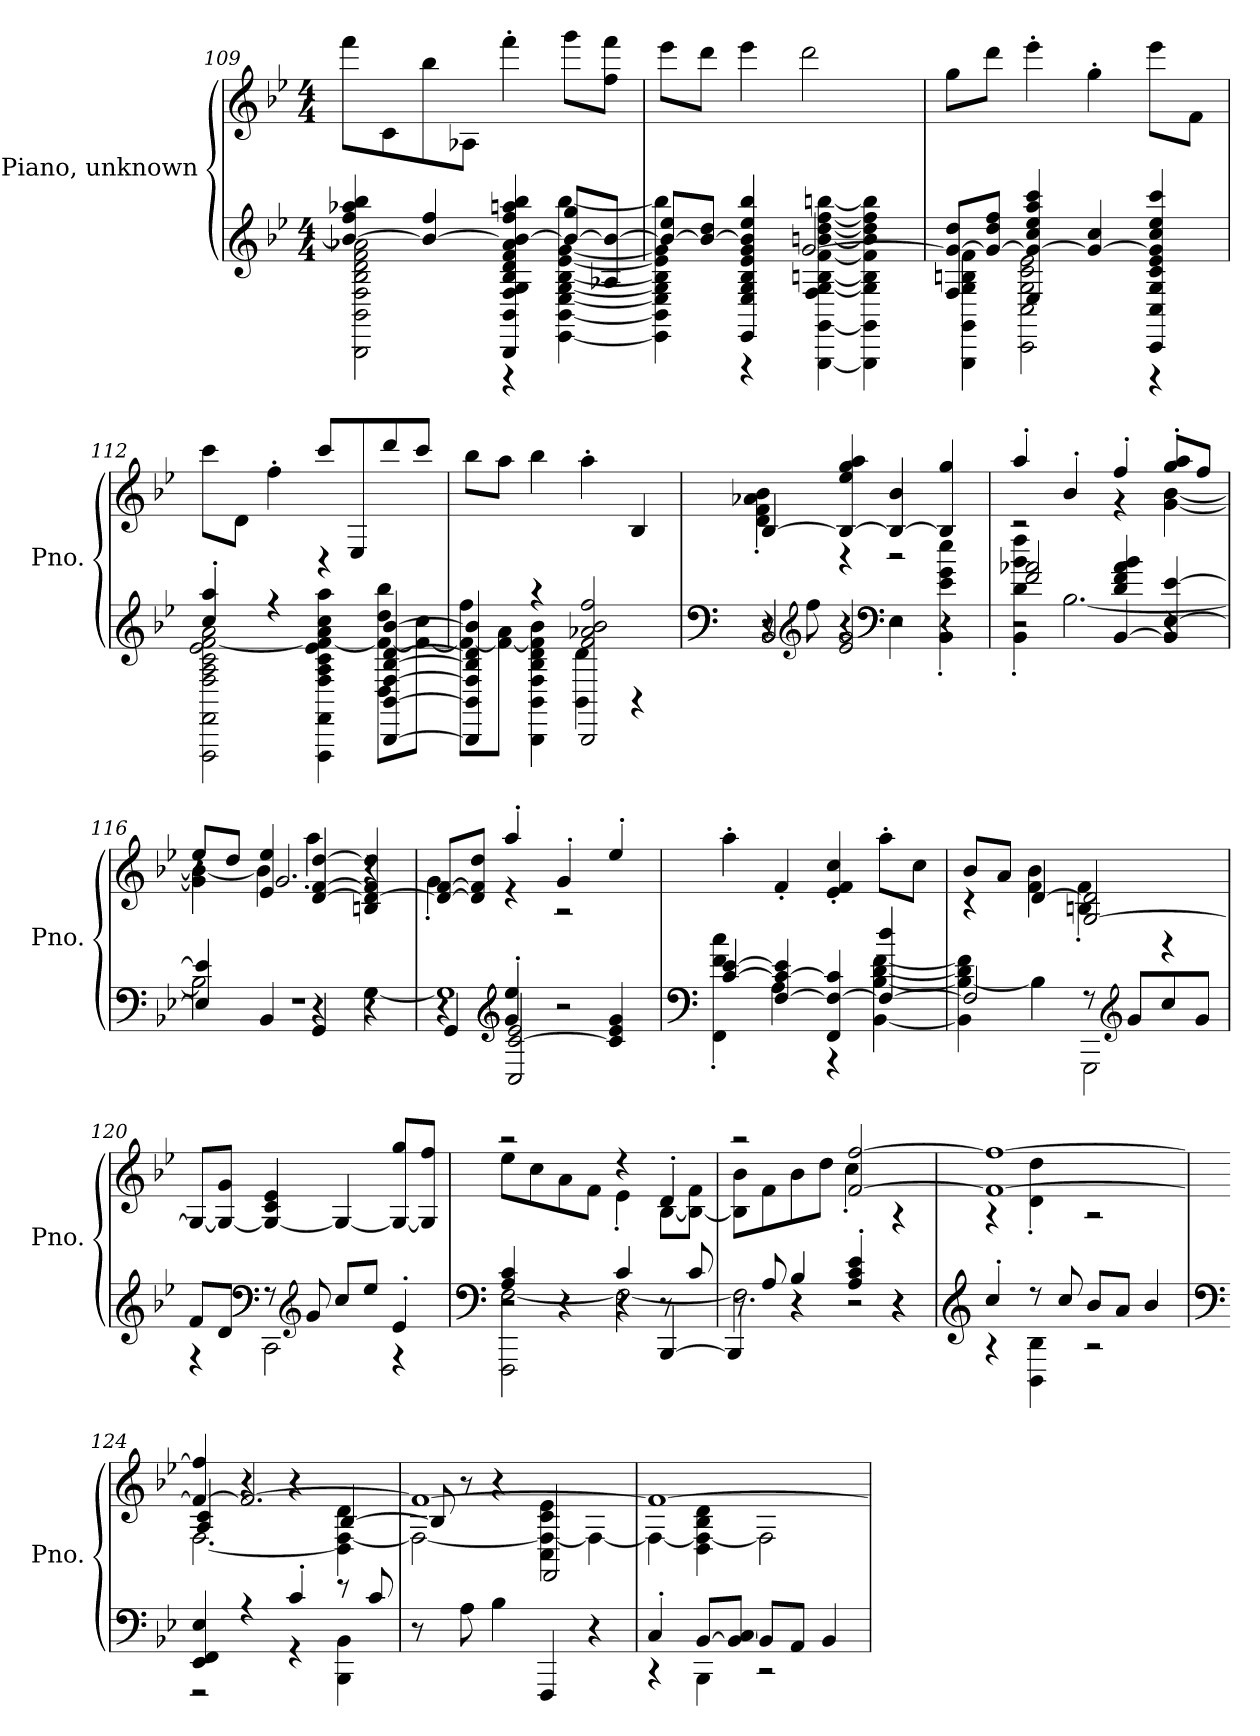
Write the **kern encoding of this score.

**kern	**kern
*part1	*part1
*staff2	*staff1
*I"Piano, unknown	*
*I'Pno.	*
!!LO:LB:g=z
*clefG2	*clefG2
*k[b-e-]	*k[b-e-]
*M4/4	*M4/4
=109	=109
*^	*
4b-/_ 4ff/ 4aa-X/ 4bb-/	2BBB-\ 2BB-\ 2F\ 2B-\ 2d\ 2f\ 2a-X\	8fff\L
.	.	8c\
4b-/_ 4ff/	.	8bb-\
.	.	8A-X\J
4BBB-/ 4BB-/ 4F/ 4G/ 4B-/ 4d/ 4f/ 4a-/ 4b-/_ 4ff/ 4aan/ 4bb-/	4r	4fff'\
8b-/_ 8gg/L	[4EE-\ [4BB-\ [4E-\ [4G\ [4B-\ [4e-\ [4g\ [4bb-\	8ggg\L
8A-X/ 8b-/_J	.	8ff\ 8fff\J
=110	=110	=110
8b-/_ 8ee-/L	4EE-\] 4BB-\] 4E-\] 4G\] 4B-\] 4e-\] 4g\] 4bb-\]	8eee-\L
8b-/_ 8dd/J	.	8ddd\J
4EE-/ 4E-/ 4G/ 4B-/ 4e-/ 4g/ 4b-/] 4ee-/ 4bb-/	4r	4eee-\
[2g/	[4GGG\ [4GG\ 4F\ [4G\ [4Bn\ [4f\ [4bn\ [4dd\ [4ff\ [4bbn\	2ddd\
.	4GGG\] 4GG\] 4G\] 4B\] 4f\] 4b\] 4dd\] 4ff\] 4bb\]	.
=111	=111	=111
8F/ 8g/_ 8dd/L	4GGG\ 4GG\ 4G\ 4Bn\ 4f\	8gg\L
8g/_ 8dd/ 8ff/J	.	8ddd\J
4E-/ 4g/_ 4cc/ 4ee-/ 4aa/ 4ccc/	2CC\ 2C\ 2G\ 2c\ 2e-\	4eee-'\
4g/_ 4cc/	.	4gg'\
4CC/ 4C/ 4G/ 4c/ 4e-/ 4g/] 4cc/ 4ee-/ 4ccc/	4r	8eee-\L
.	.	8f\J
=112	=112	=112
4cc/' 4aa/'	2FFF\ 2FF\ 2F\ 2A\ 2c\ 2e-\ [2f\ 2a\	8ccc\L
.	.	8d\J
4r	.	4ff'\
4r	4FFF\ 4FF\ 4F\ 4A\ 4c\ 4e-\ 4f\_ 4a\ 4cc\ 4aa\	8ccc/L
.	.	8E-/
[4BBB-/ [4BB-/ [4F/ [4B-/ [4d/ [4b-/	8D\ 8f\_ 8dd\ 8bb-\L	8ddd/
.	8f\_ 8cc\J	8ccc/J
!!LO:PB:g=z
=113	=113	=113
4BBB-/] 4BB-/] 4F/] 4B-/] 4d/] 4b-/]	8f\_ 8ff\L	8bb-\L
.	8f\_ 8a\J	8aa\J
4r	4BBB-\ 4BB-\ 4F\ 4B-\ 4d\ 4f\] 4b-\	4bb-\
2BBB-/ 2f/ 2a-X/ 2b-/ 2ff/	4BB-\ 4d\	4aa'\
.	4r	4B-/
*v	*v	*
=114	=114
*clefF4	*
*^	*^
*	*^	*	*
4r	8r	2BB-/	[4B-/	4d\' 4f\' 4a-X\' 4b-\'
*clefG2	*	*	*	*
.	8ff\	.	.	.
2e-/ 2g/	4r	.	4B-/_ 4ee-/ 4gg/ 4aa/	4r
*clefF4	*	*	*	*
.	4E-\	2r	4B-/_ 4b-/	2r
4r	4BB-\' 4e-\' 4g\' 4ee-\'	.	4B-/] 4gg/	.
=115	=115	=115	=115	=115
2r	4BB-\' 4d\' 4b-\' 4ff\'	2f/ 2a-X/	4aa'/	2r
.	[2.B-\	.	4b-'/	.
4d/ 4f/ 4a-/ 4b-/	.	[4BB-/	4ff'/	4r
4r	.	4BB-/] [4E-/ [4e-/	8gg/' 8aa/'L	[4g\ [4b-\
.	.	.	8ff/J	.
=116	=116	=116	=116	=116
*	*	*	*	*^
1r	2B-\]	4E-/] 4e-/]	8ee-/L	4g\] 4b-\_	4r
.	.	.	8dd/J	.	.
.	.	4BB-/	4e-/ 4ee-/	4b-\]	2.g/
.	4r	4GG/	[4d/ [4f/ [4dd/	4aa'\	.
.	[4G\	4r	4Bn/ 4d/_ 4f/] 4dd/]	4r	.
*	*	*	*	*v	*v
!!LO:LB:g=z
=117	=117	=117	=117	=117
4r	1G]	4GG/	8d/_ [8f/L	4g'\
.	.	.	8d/] 8f/] 8dd/J	.
*clefG2	*	*	*	*
4g/' 4ee-/'	.	2C/ [2c/ 2e-/	4aa'/	4r
2r	.	.	4g'/	2r
.	.	4c/] 4e-/ 4g/	4ee-'/	.
*v	*v	*v	*	*
*	*v	*v
=118	=118
*clefF4	*
*^	*
[4c/ [4e-/	4FF\' 4f\' 4cc\'	4aa'\
[4F/ 4c/_ 4e-/]	4A\	4f'/
4FF/ 4F/_ 4c/]	4r	4e-/' 4f/' 4cc/'
4F/_ 4dd/	[4BB-\ [4B-\ [4d\ [4f\	8aa'\L
.	.	8cc\J
=119	=119	=119
*	*	*^
2F/]	4BB-\] 4B-\_ 4d\] 4f\]	8b-/L	4r
.	.	8a/J	.
.	4B-\]	[4d/	4f\ 4b-\
8r	2GGG\	[2G/ 2d/]	4Bn\' 4f\'
*clefG2	*	*	*
8g/L	.	.	.
8cc/	.	.	4r
8g/J	.	.	.
*	*	*v	*v
=120	=120	=120
8f/L	4r	8G/L_
8d/J	.	8G/_ 8g/J
*clefF4	*	*
8r	2CC\	4G/_ 4c/ 4e-/
*clefG2	*	*
8g/	.	.
8cc/L	.	4G/_
8ee-/J	.	.
4e-'/	4r	8G/_ 8gg/L
.	.	8G/] 8ff/J
*v	*v	*
!!LO:LB:g=z
=121	=121
*clefF4	*
*^	*^
*	*^	*	*
4A/ 4c/	2FFF\ [2F\	2r	2r	8ee-\L
.	.	.	.	8cc\
4r	.	.	.	8a\
.	.	.	.	8f\J
4c/	2F\_	4r	4r	4e-'\
8r	.	[4BBB-/	4d'/	[8B-\L
8c/	.	.	.	8B-\_ 8f\J
=122	=122	=122	=122	=122
8r	2.F\]	4BBB-/]	2r	8B-\] 8b-\L
8A/	.	.	.	8f\
4B-/	.	4r	.	8b-\
.	.	.	.	8dd\J
4A/' 4c/' 4e-/'	.	2r	[2f/ [2ff/	4cc'\
4r	4r	.	.	4r
*v	*v	*v	*	*
=123	=123	=123
*clefG2	*	*
*^	*	*
4cc'/	4r	1f_ 1ff_	4r
8r	4BB-\ 4B-\	.	4d\' 4dd\'
8cc/	.	.	.
8b-/L	2r	.	2r
8a/J	.	.	.
4b-/	.	.	.
*	*	*v	*v
=124	=124	=124
*clefF4	*	*
*	*	*^
*	*	*	*^
4EE-/ 4FF/ 4E-/	2r	4f/_ 4ff/]	[2.F\	4A/ 4c/
4r	.	2.f/_	.	4r
4c'/	4r	.	.	4r
8r	4BBB-\ 4BB-\	.	4D\ 4F\_ 4d\	[4B-/
8c/	.	.	.	.
*v	*v	*	*	*
=125	=125	=125	=125
8r	1f_	2F\_	8B-/]
8A\	.	.	8r
4B-\	.	.	4r
4FFF/	.	4C\ 4F\_ 4c\ 4e-\	2FF/
4r	.	4F\_	.
*	*	*v	*v
!!LO:LB:g=z
=126	=126	=126
*^	*	*
4C'/	4r	1f_	4F\_
[8BB-/L	4BBB-\	.	4D\ 4F\_ 4B-\ 4d\
8BB-/_ 8C/J	.	.	.
8BB-/L]	2r	.	2F\]
8AA/J	.	.	.
4BB-/	.	.	.
*v	*v	*	*
*	*v	*v
=	=
*-	*-
